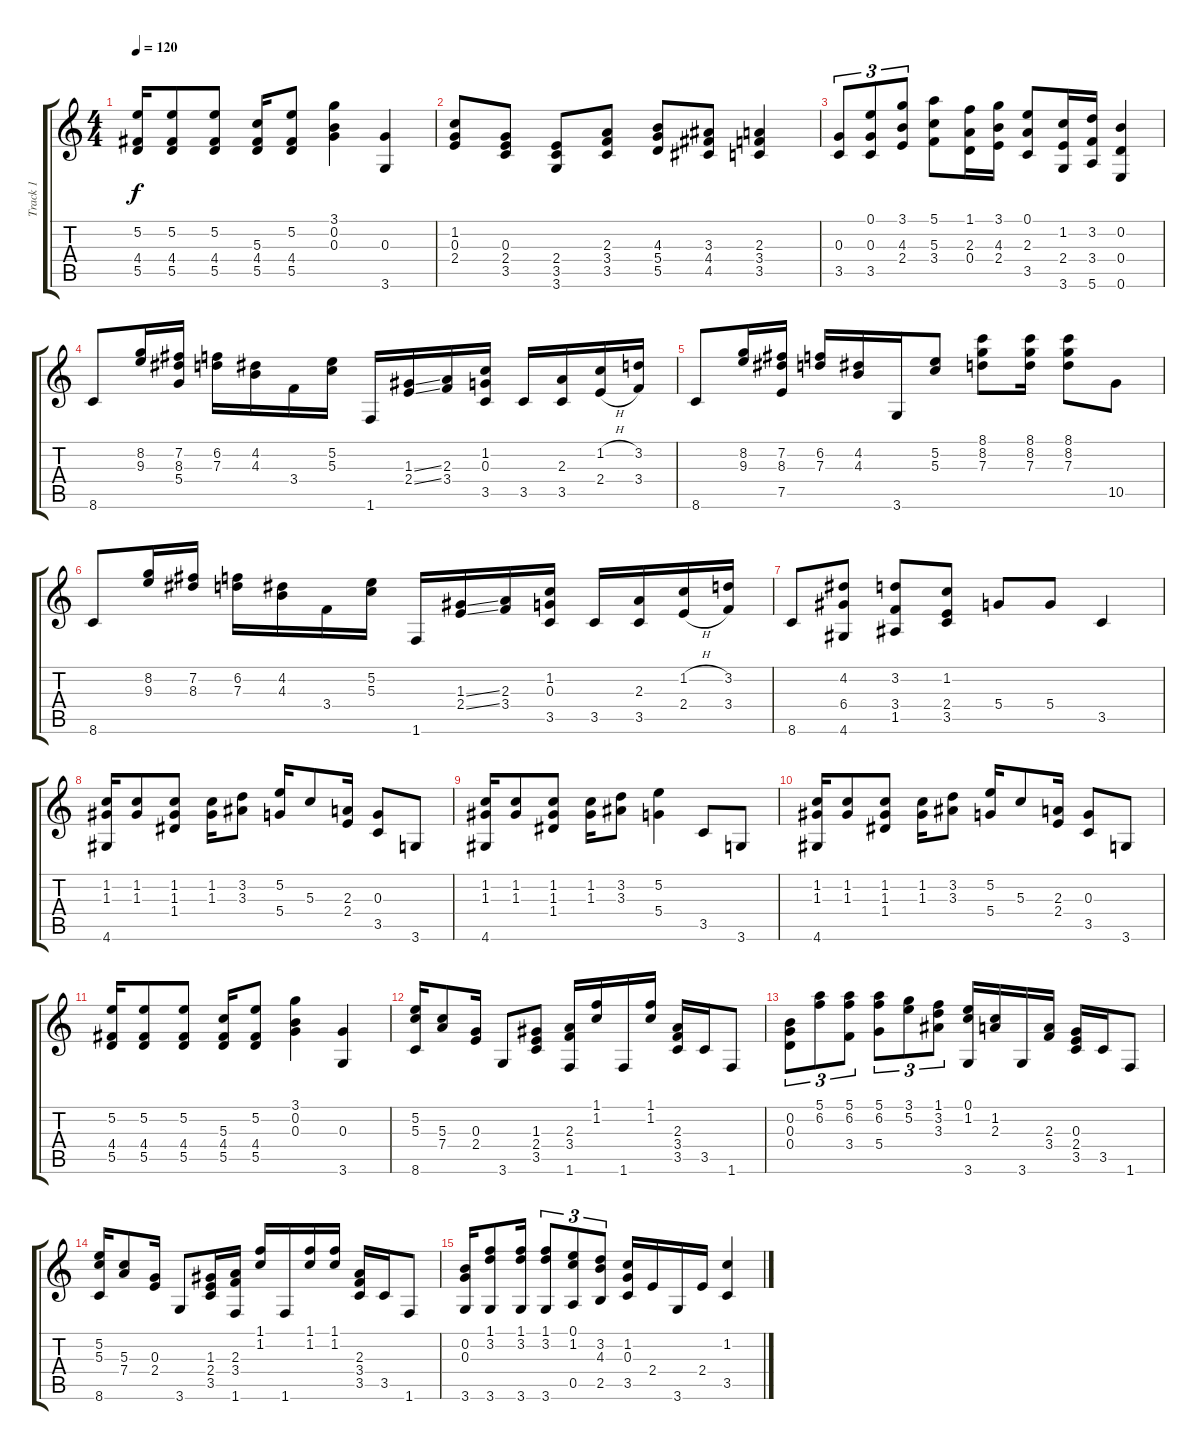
\track ("Track 1" "Track 1") {instrument acousticguitarnylon}
\staff {score tabs}
\tuning (E4 B3 G3 D3 A2 E2) {hide}
\ts (4 4)
\tempo 120
\clef g2
\ks c
(5.2 4.4 5.5).16{dy f instrument acousticguitarnylon} (5.2 4.4 5.5).8 (5.2 4.4 5.5).8 (5.3 4.4 5.5).16 (5.2 4.4 5.5).8 (3.1 0.2 0.3).4 (0.3 3.6).4 |
(1.2 0.3 2.4).8 (0.3 2.4 3.5).8 (2.4 3.5 3.6).8 (2.3 3.4 3.5).8 (4.3 5.4 5.5).8 (3.3 4.4 4.5).8 (2.3 3.4 3.5).4 |
(0.3 3.5).8{tu (3 2)} (0.1 0.3 3.5).8{tu (3 2)} (3.1 4.3 2.4).8{tu (3 2)} (5.1 5.3 3.4).8 (1.1 2.3 0.4).16 (3.1 4.3 2.4).16 (0.1 2.3 3.5).8 (1.2 2.4 3.6).16 (3.2 3.4 5.6).16 (0.2 0.4 0.6).4 |
8.6.8 (8.2 9.3).16 (7.2 8.3 5.4).16 (6.2 7.3).16 (4.2 4.3).16 3.4.16 (5.2 5.3).16 1.6.16 (1.3{ss} 2.4{ss}).16 (2.3 3.4).16 (1.2 0.3 3.5).16 3.5.16 (2.3 3.5).16 (1.2{h} 2.4{h}).16 (3.2 3.4).16 |
8.6.8 (8.2 9.3).16 (7.2 8.3 7.5).16 (6.2 7.3).16 (4.2 4.3).16 3.6.16 (5.2 5.3).8 (8.1 8.2 7.3).8 (8.1 8.2 7.3).16 (8.1 8.2 7.3).8 10.5.8 |
8.6.8 (8.2 9.3).16 (7.2 8.3).16 (6.2 7.3).16 (4.2 4.3).16 3.4.16 (5.2 5.3).16 1.6.16 (1.3{ss} 2.4{ss}).16 (2.3 3.4).16 (1.2 0.3 3.5).16 3.5.16 (2.3 3.5).16 (1.2{h} 2.4{h}).16 (3.2 3.4).16 |
8.6.8 (4.2 6.4 4.6).8 (3.2 3.4 1.5).8 (1.2 2.4 3.5).8 5.4.8 5.4.8 3.5.4 |
(1.2 1.3 4.6).16 (1.2 1.3).8 (1.2 1.3 1.4).8 (1.2 1.3).16 (3.2 3.3).8 (5.2 5.4).16 5.3.8 (2.3 2.4).16 (0.3 3.5).8 3.6.8 |
(1.2 1.3 4.6).16 (1.2 1.3).8 (1.2 1.3 1.4).8 (1.2 1.3).16 (3.2 3.3).8 (5.2 5.4).4 3.5.8 3.6.8 |
(1.2 1.3 4.6).16 (1.2 1.3).8 (1.2 1.3 1.4).8 (1.2 1.3).16 (3.2 3.3).8 (5.2 5.4).16 5.3.8 (2.3 2.4).16 (0.3 3.5).8 3.6.8 |
(5.2 4.4 5.5).16 (5.2 4.4 5.5).8 (5.2 4.4 5.5).8 (5.3 4.4 5.5).16 (5.2 4.4 5.5).8 (3.1 0.2 0.3).4 (0.3 3.6).4 |
(5.2 5.3 8.6).16 (5.3 7.4).8 (0.3 2.4).16 3.6.8 (1.3 2.4 3.5).8 (2.3 3.4 1.6).16 (1.1 1.2).16 1.6.16 (1.1 1.2).16 (2.3 3.4 3.5).16 3.5.16 1.6.8 |
(0.2 0.3 0.4).8{tu (3 2)} (5.1 6.2).8{tu (3 2)} (5.1 6.2 3.4).8{tu (3 2)} (5.1 6.2 5.4).8{tu (3 2)} (3.1 5.2).8{tu (3 2)} (1.1 3.2 3.3).8{tu (3 2)} (0.1 1.2 3.6).16 (1.2 2.3).16 3.6.16 (2.3 3.4).16 (0.3 2.4 3.5).16 3.5.16 1.6.8 |
(5.2 5.3 8.6).16 (5.3 7.4).8 (0.3 2.4).16 3.6.8 (1.3 2.4 3.5).16 (2.3 3.4 1.6).16 (1.1 1.2).16 1.6.16 (1.1 1.2).16 (1.1 1.2).16 (2.3 3.4 3.5).16 3.5.16 1.6.8 |
(0.2 0.3 3.6).16 (1.1 3.2 3.6).8 (1.1 3.2 3.6).16 (1.1 3.2 3.6).8{tu (3 2)} (0.1 1.2 0.5).8{tu (3 2)} (3.2 4.3 2.5).8{tu (3 2)} (1.2 0.3 3.5).16 2.4.16 3.6.16 2.4.16 (1.2 3.5).4
